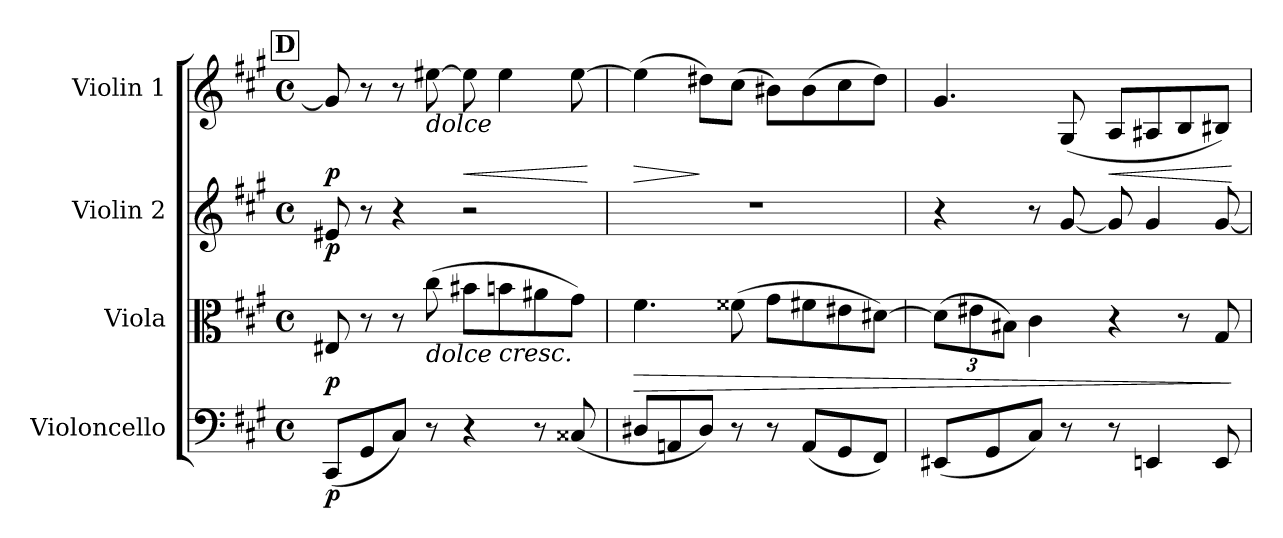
**kern	**dynam	**kern	**dynam	**kern	**dynam	**kern	**dynam
*part4	*part4	*part3	*part3	*part2	*part2	*part1	*part1
*staff4	*staff4	*staff3	*staff3	*staff2	*staff2	*staff1	*staff1
*I"Violoncello	*	*I"Viola	*	*I"Violin 2	*	*I"Violin 1	*
*I'Vc	*	*I'Vla	*	*I'Vln	*	*I'Vln	*
*clefF4	*	*clefC3	*	*clefG2	*	*clefG2	*
*k[f#c#g#]	*	*k[f#c#g#]	*	*k[f#c#g#]	*	*k[f#c#g#]	*
*M4/4	*	*M4/4	*	*M4/4	*	*M4/4	*
*met(c)	*	*met(c)	*	*met(c)	*	*met(c)	*
!!LO:REH:place=s1:a:B:cj:fs=14:t=D
=48	=48	=48	=48	=48	=48	=48	=48
!	!LO:DY:b	!	!LO:DY:b	!	!LO:DY:b	!	!LO:DY:b
(8CC#/L	p	8E#X/	p	8e#X/	p	8g#/]	p
8GG#/	.	8r	.	8r	.	8r	.
8C#/J)	.	8r	.	4r	.	8r	.
!	!	!	!	!	!	!LO:TX:b:i:t=dolce	!
!	!	!LO:TX:b:i:t=dolce	!	!	!	!	!
8r	.	(8cc#\	.	.	.	[8ee#X\	.
!	!	!	!	!	!	!	!LO:HP:b
4r	.	8b#X\L	.	2r	.	8ee#\]	<
!	!	!	!LO:HP:b	!	!	!	!
.	.	8bn\	<	.	.	4ee#\	.
8r	.	8a#X\	.	.	.	.	.
(8C##X/	.	8g#\J)	.	.	.	[8ee#\	.
.	.	.	.	.	.	.	[
=49	=49	=49	=49	=49	=49	=49	=49
!	!	!	!LO:HP:b	!	!	!	!LO:HP:b
8D#X/L	.	4.f#\	>	1r	.	(4ee#\]	>
8AAn/	.	.	.	.	.	.	.
8D#/J)	.	.	.	.	.	8dd#X\L)	]
8r	.	(8f##X\	[	.	.	(8cc#\J	.
8r	.	8g#\L	.	.	.	8b#X\L)	.
(8AA/L	.	8f#X\	.	.	.	(8b#\	.
8GG#/	.	8e#X\	.	.	.	8cc#\	.
8FF#/J)	.	[8d#X\J)	.	.	.	8dd#\J)	.
=50	=50	=50	=50	=50	=50	=50	=50
*	*	*Xbrackettup	*	*	*	*	*
(8EE#X/L	.	(12d#\L]	.	4r	.	4.g#/	.
.	.	12e#X\	.	.	.	.	.
8GG#/	.	.	.	.	.	.	.
.	.	12B#X\J)	.	.	.	.	.
8C#/J)	.	4c#\	.	8r	.	.	.
8r	.	.	.	[8g#/	.	(8G#/	.
!	!	!	!	!	!	!	!LO:HP:b
8r	.	4r	.	8g#/]	.	8A/L	<
4EEn/	.	.	.	4g#/	.	8A#X/	.
.	.	8r	.	.	.	8B/	.
8EE/	.	8G#/	.	[8g#/	.	8B#X/J)	.
.	.	.	]	.	.	.	[
=	=	=	=	=	=	=	=
*-	*-	*-	*-	*-	*-	*-	*-
